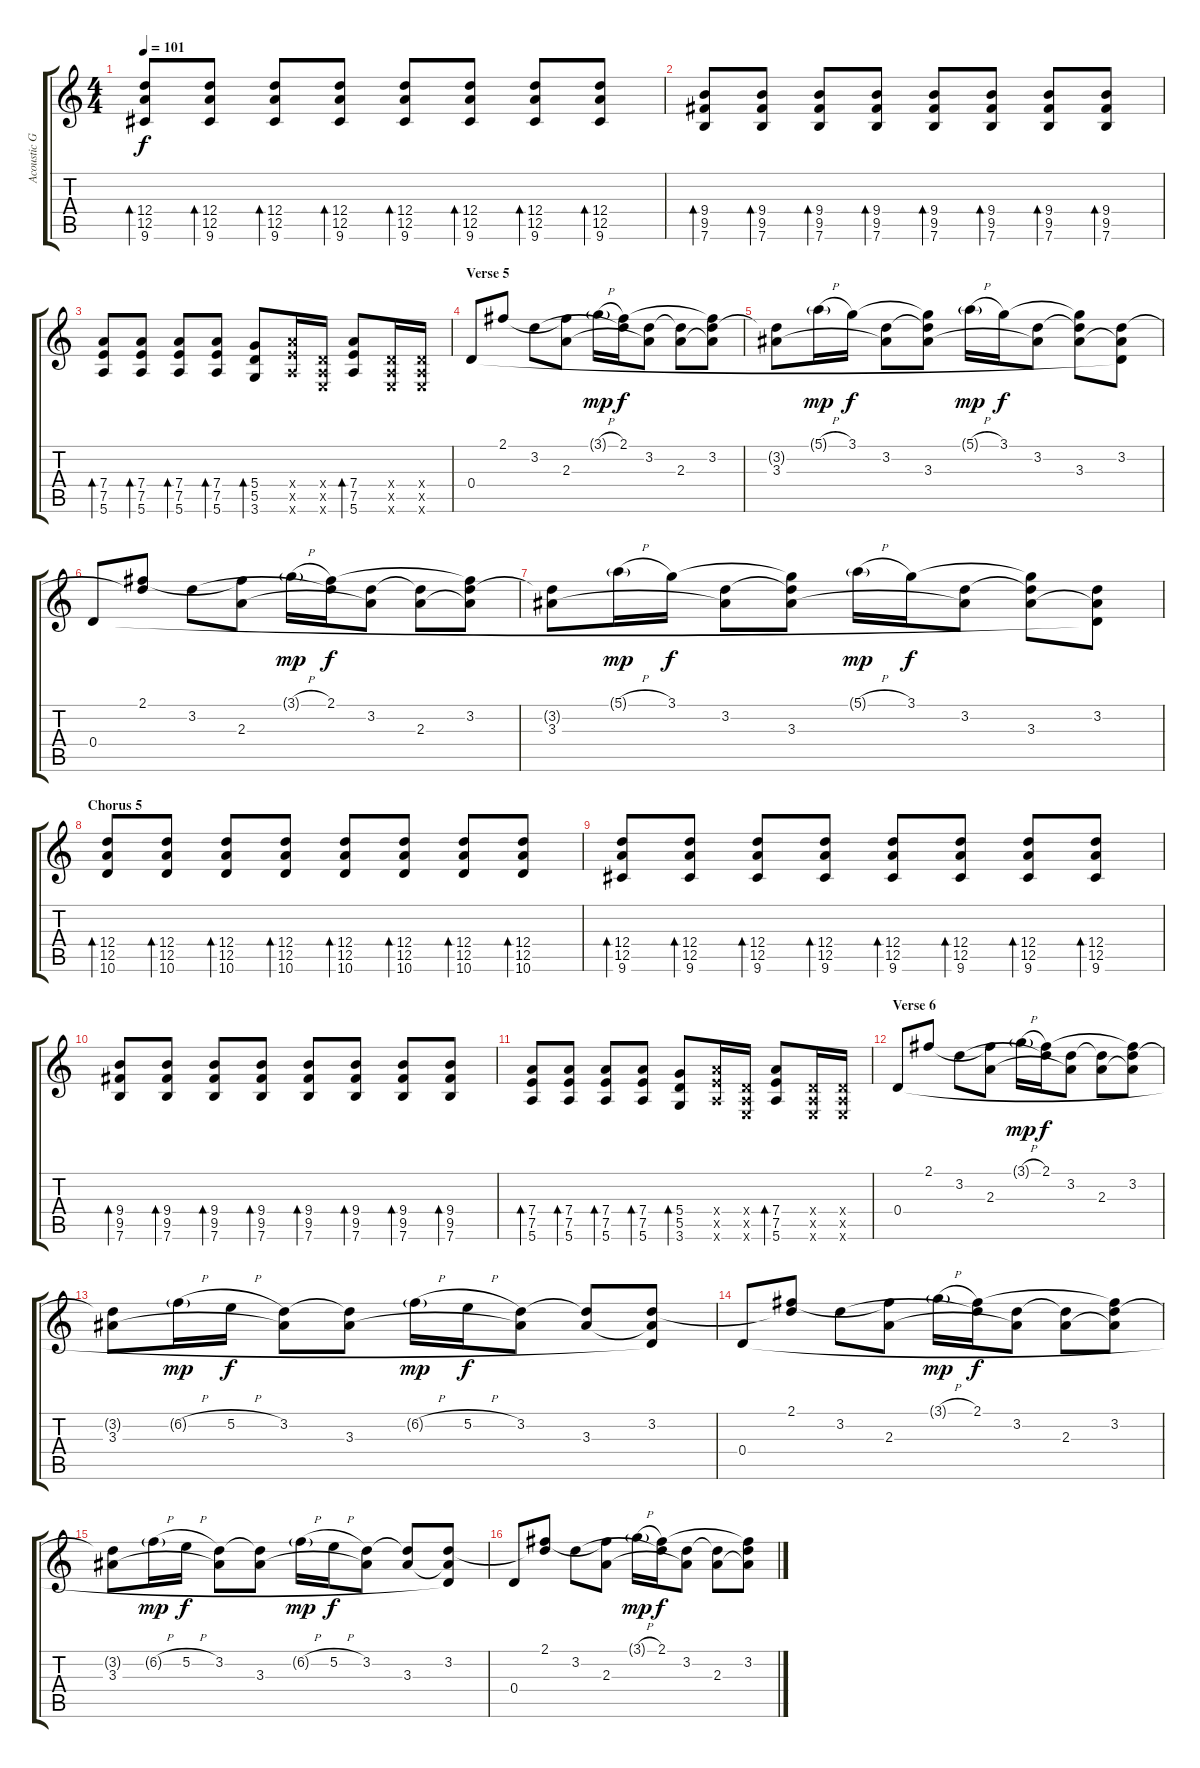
\track ("Acoustic Guitiar (KG)" "Acoustic G") {instrument acousticguitarsteel}
\staff {score tabs}
\tuning (E4 B3 G3 D3 A2 E2) {hide}
\ts (4 4)
\tempo 101
\clef g2
\ks c
(12.4 12.5 9.6).8{bd 30 dy f} (12.4 12.5 9.6).8{bd 30} (12.4 12.5 9.6).8{bd 30} (12.4 12.5 9.6).8{bd 30} (12.4 12.5 9.6).8{bd 30} (12.4 12.5 9.6).8{bd 30} (12.4 12.5 9.6).8{bd 30} (12.4 12.5 9.6).8{bd 30} |
(9.4 9.5 7.6).8{bd 30} (9.4 9.5 7.6).8{bd 30} (9.4 9.5 7.6).8{bd 30} (9.4 9.5 7.6).8{bd 30} (9.4 9.5 7.6).8{bd 30} (9.4 9.5 7.6).8{bd 30} (9.4 9.5 7.6).8{bd 30} (9.4 9.5 7.6).8{bd 30} |
(7.4 7.5 5.6).8{bd 30} (7.4 7.5 5.6).8{bd 30} (7.4 7.5 5.6).8{bd 30} (7.4 7.5 5.6).8{bd 30} (5.4 5.5 3.6).8{bd 30} (7.4{x} 7.5{x} 5.6{x}).16 (0.4{x} 0.5{x} 0.6{x}).16 (7.4 7.5 5.6).8{bd 30} (0.4{x} 0.5{x} 0.6{x}).16 (0.4{x} 0.5{x} 0.6{x}).16 |
\section ("" "Verse 5")
0.4.8 2.1.8 3.2.8 (2.1{t} 2.3).8 3.1{h g}.16{dy mp} (2.1 3.2{t}).16{dy f} (3.2 2.3{t}).8 (3.2{t} 2.3).8 (2.1{t} 3.2 2.3{t}).8 |
(3.2{t} 3.3).8 5.1{h g}.16{dy mp} 3.1.16{dy f} (3.2 3.3{t}).8 (3.1{t} 3.2{t} 3.3).8 5.1{h g}.16{dy mp} 3.1.16{dy f} (3.2 3.3{t}).8 (3.1{t} 3.2{t} 3.3).8 (3.2 3.3{t} 0.4{t}).8 |
0.4.8 (2.1 3.2{t}).8 3.2.8 (2.1{t} 2.3).8 3.1{h g}.16{dy mp} (2.1 3.2{t}).16{dy f} (3.2 2.3{t}).8 (3.2{t} 2.3).8 (2.1{t} 3.2 2.3{t}).8 |
(3.2{t} 3.3).8 5.1{h g}.16{dy mp} 3.1.16{dy f} (3.2 3.3{t}).8 (3.1{t} 3.2{t} 3.3).8 5.1{h g}.16{dy mp} 3.1.16{dy f} (3.2 3.3{t}).8 (3.1{t} 3.2{t} 3.3).8 (3.2 3.3{t} 0.4{t}).8 |
\section ("" "Chorus 5")
(12.4 12.5 10.6).8{bd 30} (12.4 12.5 10.6).8{bd 30} (12.4 12.5 10.6).8{bd 30} (12.4 12.5 10.6).8{bd 30} (12.4 12.5 10.6).8{bd 30} (12.4 12.5 10.6).8{bd 30} (12.4 12.5 10.6).8{bd 30} (12.4 12.5 10.6).8{bd 30} |
(12.4 12.5 9.6).8{bd 30} (12.4 12.5 9.6).8{bd 30} (12.4 12.5 9.6).8{bd 30} (12.4 12.5 9.6).8{bd 30} (12.4 12.5 9.6).8{bd 30} (12.4 12.5 9.6).8{bd 30} (12.4 12.5 9.6).8{bd 30} (12.4 12.5 9.6).8{bd 30} |
(9.4 9.5 7.6).8{bd 30} (9.4 9.5 7.6).8{bd 30} (9.4 9.5 7.6).8{bd 30} (9.4 9.5 7.6).8{bd 30} (9.4 9.5 7.6).8{bd 30} (9.4 9.5 7.6).8{bd 30} (9.4 9.5 7.6).8{bd 30} (9.4 9.5 7.6).8{bd 30} |
(7.4 7.5 5.6).8{bd 30} (7.4 7.5 5.6).8{bd 30} (7.4 7.5 5.6).8{bd 30} (7.4 7.5 5.6).8{bd 30} (5.4 5.5 3.6).8{bd 30} (7.4{x} 7.5{x} 5.6{x}).16 (0.4{x} 0.5{x} 0.6{x}).16 (7.4 7.5 5.6).8{bd 30} (0.4{x} 0.5{x} 0.6{x}).16 (0.4{x} 0.5{x} 0.6{x}).16 |
\section ("" "Verse 6")
0.4.8 2.1.8 3.2.8 (2.1{t} 2.3).8 3.1{h g}.16{dy mp} (2.1 3.2{t}).16{dy f} (3.2 2.3{t}).8 (3.2{t} 2.3).8 (2.1{t} 3.2 2.3{t}).8 |
(3.2{t} 3.3).8 6.2{h g}.16{dy mp} 5.2{h}.16{dy f} (3.2 3.3{t}).8 (3.2{t} 3.3).8 6.2{h g}.16{dy mp} 5.2{h}.16{dy f} (3.2 3.3{t}).8 (3.2{t} 3.3).8 (3.2 3.3{t} 0.4{t}).8 |
0.4.8 (2.1 3.2{t}).8 3.2.8 (2.1{t} 2.3).8 3.1{h g}.16{dy mp} (2.1 3.2{t}).16{dy f} (3.2 2.3{t}).8 (3.2{t} 2.3).8 (2.1{t} 3.2 2.3{t}).8 |
(3.2{t} 3.3).8{volume 10} 6.2{h g}.16{dy mp} 5.2{h}.16{dy f} (3.2 3.3{t}).8 (3.2{t} 3.3).8 6.2{h g}.16{dy mp} 5.2{h}.16{dy f} (3.2 3.3{t}).8 (3.2{t} 3.3).8 (3.2 3.3{t} 0.4{t}).8 |
0.4.8{volume 14} (2.1 3.2{t}).8 3.2.8 (2.1{t} 2.3).8 3.1{h g}.16{dy mp} (2.1 3.2{t}).16{dy f} (3.2 2.3{t}).8 (3.2{t} 2.3).8 (2.1{t} 3.2 2.3{t}).8
